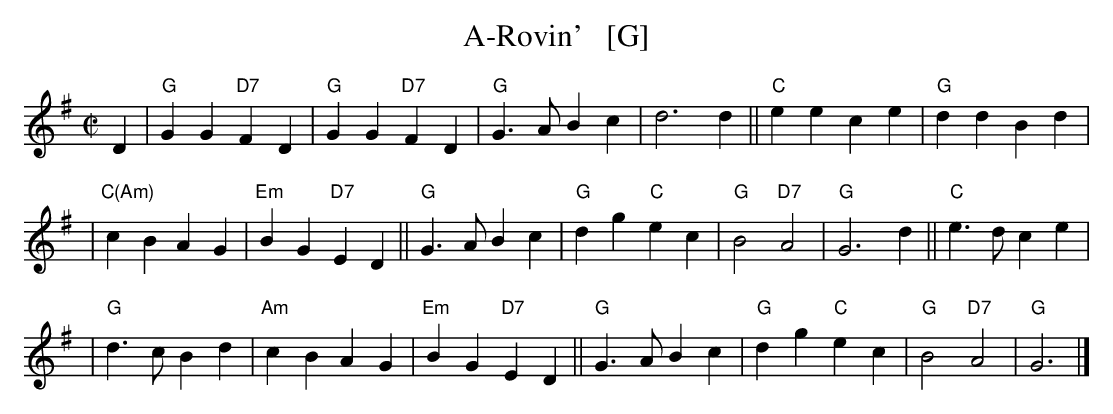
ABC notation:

X:1
T: A-Rovin'   [G]
M: C|
L: 1/4
K: G
D \
| "G"GG "D7"FD | "G"GG "D7"FD | "G"G>A Bc | d3 d || "C"ee ce | "G"dd Bd |
| "C(Am)"cB AG | "Em"BG "D7"ED || "G"G>A Bc | "G"dg "C"ec | "G"B2 "D7"A2 | "G"G3 d || "C"e>d ce |
| "G"d>c Bd | "Am"cB AG | "Em"BG "D7"ED || "G"G>A Bc | "G"dg "C"ec | "G"B2 "D7"A2 | "G"G3 |]
